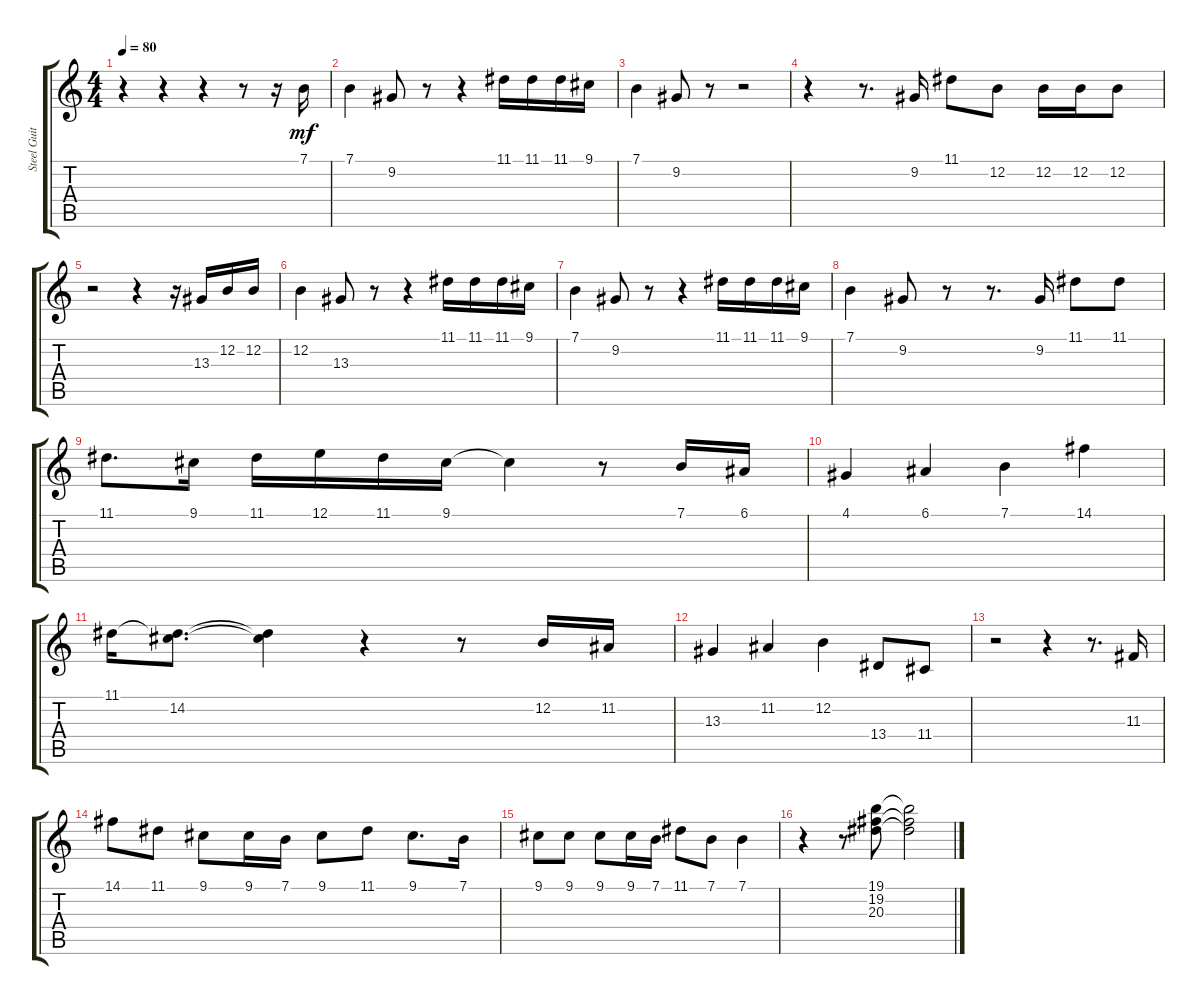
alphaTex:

\track ("Steel Guitar" "Steel Guit") {instrument panflute}
\staff {score tabs}
\tuning (E4 B3 G3 D3 A2 E2) {hide}
\ts (4 4)
\tempo 80
\clef g2
\ks c
r.4{dy mf instrument panflute} r.4 r.4 r.8 r.16 7.1.16 |
7.1.4 9.2.8 r.8 r.4 11.1.16 11.1.16 11.1.16 9.1.16 |
7.1.4 9.2.8 r.8 r.2 |
r.4 r.8{d} 9.2.16 11.1.8 12.2.8 12.2.16 12.2.16 12.2.8 |
r.2 r.4 r.16 13.3.16 12.2.16 12.2.16 |
12.2.4 13.3.8 r.8 r.4 11.1.16 11.1.16 11.1.16 9.1.16 |
7.1.4 9.2.8 r.8 r.4 11.1.16 11.1.16 11.1.16 9.1.16 |
7.1.4 9.2.8 r.8 r.8{d} 9.2.16 11.1.8 11.1.8 |
11.1.8{d} 9.1.16 11.1.16 12.1.16 11.1.16 9.1.16 9.1{t}.4 r.8 7.1.16 6.1.16 |
4.1.4 6.1.4 7.1.4 14.1.4 |
11.1.16 (11.1{t} 14.2).8{d} (11.1{t} 14.2{t}).4 r.4 r.8 12.2.16 11.2.16 |
13.3.4 11.2.4 12.2.4 13.4.8 11.4.8 |
r.2 r.4 r.8{d} 11.3.16 |
14.1.8 11.1.8 9.1.8 9.1.16 7.1.16 9.1.8 11.1.8 9.1.8{d} 7.1.16 |
9.1.8 9.1.8 9.1.8 9.1.16 7.1.16 11.1.8 7.1.8 7.1.4 |
r.4 r.8 (19.1 19.2 20.3).8 (19.1{t} 19.2{t} 20.3{t}).2
